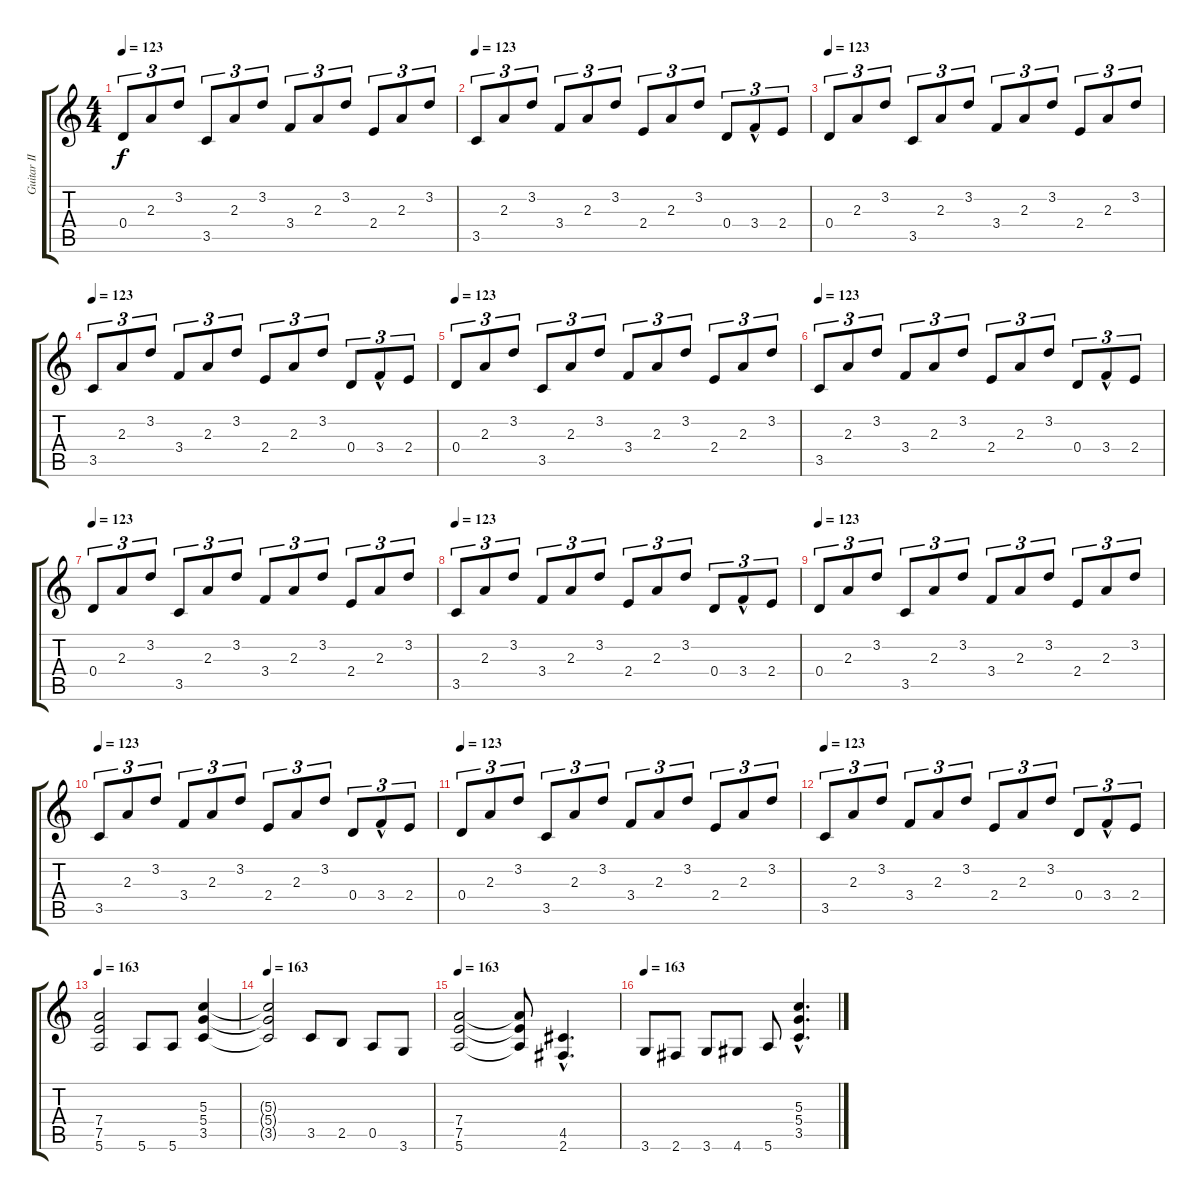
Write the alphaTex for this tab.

\track ("Guitar II" "Guitar II") {instrument distortionguitar}
\staff {score tabs}
\tuning (E4 B3 G3 D3 A2 E2) {hide}
\ts (4 4)
\tempo 123
\clef g2
\ks c
0.4.8{tu (3 2) dy f} 2.3.8{tu (3 2)} 3.2.8{tu (3 2)} 3.5.8{tu (3 2)} 2.3.8{tu (3 2)} 3.2.8{tu (3 2)} 3.4.8{tu (3 2)} 2.3.8{tu (3 2)} 3.2.8{tu (3 2)} 2.4.8{tu (3 2)} 2.3.8{tu (3 2)} 3.2.8{tu (3 2)} |
\tempo 123
3.5.8{tu (3 2)} 2.3.8{tu (3 2)} 3.2.8{tu (3 2)} 3.4.8{tu (3 2)} 2.3.8{tu (3 2)} 3.2.8{tu (3 2)} 2.4.8{tu (3 2)} 2.3.8{tu (3 2)} 3.2.8{tu (3 2)} 0.4.8{tu (3 2)} 3.4{hac}.8{tu (3 2)} 2.4.8{tu (3 2)} |
\tempo 123
0.4.8{tu (3 2)} 2.3.8{tu (3 2)} 3.2.8{tu (3 2)} 3.5.8{tu (3 2)} 2.3.8{tu (3 2)} 3.2.8{tu (3 2)} 3.4.8{tu (3 2)} 2.3.8{tu (3 2)} 3.2.8{tu (3 2)} 2.4.8{tu (3 2)} 2.3.8{tu (3 2)} 3.2.8{tu (3 2)} |
\tempo 123
3.5.8{tu (3 2)} 2.3.8{tu (3 2)} 3.2.8{tu (3 2)} 3.4.8{tu (3 2)} 2.3.8{tu (3 2)} 3.2.8{tu (3 2)} 2.4.8{tu (3 2)} 2.3.8{tu (3 2)} 3.2.8{tu (3 2)} 0.4.8{tu (3 2)} 3.4{hac}.8{tu (3 2)} 2.4.8{tu (3 2)} |
\tempo 123
0.4.8{tu (3 2)} 2.3.8{tu (3 2)} 3.2.8{tu (3 2)} 3.5.8{tu (3 2)} 2.3.8{tu (3 2)} 3.2.8{tu (3 2)} 3.4.8{tu (3 2)} 2.3.8{tu (3 2)} 3.2.8{tu (3 2)} 2.4.8{tu (3 2)} 2.3.8{tu (3 2)} 3.2.8{tu (3 2)} |
\tempo 123
3.5.8{tu (3 2)} 2.3.8{tu (3 2)} 3.2.8{tu (3 2)} 3.4.8{tu (3 2)} 2.3.8{tu (3 2)} 3.2.8{tu (3 2)} 2.4.8{tu (3 2)} 2.3.8{tu (3 2)} 3.2.8{tu (3 2)} 0.4.8{tu (3 2)} 3.4{hac}.8{tu (3 2)} 2.4.8{tu (3 2)} |
\tempo 123
0.4.8{tu (3 2)} 2.3.8{tu (3 2)} 3.2.8{tu (3 2)} 3.5.8{tu (3 2)} 2.3.8{tu (3 2)} 3.2.8{tu (3 2)} 3.4.8{tu (3 2)} 2.3.8{tu (3 2)} 3.2.8{tu (3 2)} 2.4.8{tu (3 2)} 2.3.8{tu (3 2)} 3.2.8{tu (3 2)} |
\tempo 123
3.5.8{tu (3 2)} 2.3.8{tu (3 2)} 3.2.8{tu (3 2)} 3.4.8{tu (3 2)} 2.3.8{tu (3 2)} 3.2.8{tu (3 2)} 2.4.8{tu (3 2)} 2.3.8{tu (3 2)} 3.2.8{tu (3 2)} 0.4.8{tu (3 2)} 3.4{hac}.8{tu (3 2)} 2.4.8{tu (3 2)} |
\tempo 123
0.4.8{tu (3 2)} 2.3.8{tu (3 2)} 3.2.8{tu (3 2)} 3.5.8{tu (3 2)} 2.3.8{tu (3 2)} 3.2.8{tu (3 2)} 3.4.8{tu (3 2)} 2.3.8{tu (3 2)} 3.2.8{tu (3 2)} 2.4.8{tu (3 2)} 2.3.8{tu (3 2)} 3.2.8{tu (3 2)} |
\tempo 123
3.5.8{tu (3 2)} 2.3.8{tu (3 2)} 3.2.8{tu (3 2)} 3.4.8{tu (3 2)} 2.3.8{tu (3 2)} 3.2.8{tu (3 2)} 2.4.8{tu (3 2)} 2.3.8{tu (3 2)} 3.2.8{tu (3 2)} 0.4.8{tu (3 2)} 3.4{hac}.8{tu (3 2)} 2.4.8{tu (3 2)} |
\tempo 123
0.4.8{tu (3 2)} 2.3.8{tu (3 2)} 3.2.8{tu (3 2)} 3.5.8{tu (3 2)} 2.3.8{tu (3 2)} 3.2.8{tu (3 2)} 3.4.8{tu (3 2)} 2.3.8{tu (3 2)} 3.2.8{tu (3 2)} 2.4.8{tu (3 2)} 2.3.8{tu (3 2)} 3.2.8{tu (3 2)} |
\tempo 123
3.5.8{tu (3 2)} 2.3.8{tu (3 2)} 3.2.8{tu (3 2)} 3.4.8{tu (3 2)} 2.3.8{tu (3 2)} 3.2.8{tu (3 2)} 2.4.8{tu (3 2)} 2.3.8{tu (3 2)} 3.2.8{tu (3 2)} 0.4.8{tu (3 2)} 3.4{hac}.8{tu (3 2)} 2.4.8{tu (3 2)} |
\tempo 163
(7.4 7.5 5.6).2{volume 12} 5.6.8 5.6.8 (5.3 5.4 3.5).4 |
\tempo 163
(5.3{t} 5.4{t} 3.5{t}).2 3.5.8 2.5.8 0.5.8 3.6.8 |
\tempo 163
(7.4 7.5 5.6).2 (7.4{t} 7.5{t} 5.6{t}).8 (4.5{hac} 2.6{hac}).4{d} |
\tempo 163
3.6.8 2.6.8 3.6.8 4.6.8 5.6.8 (5.3{hac} 5.4{hac} 3.5{hac}).4{d}
